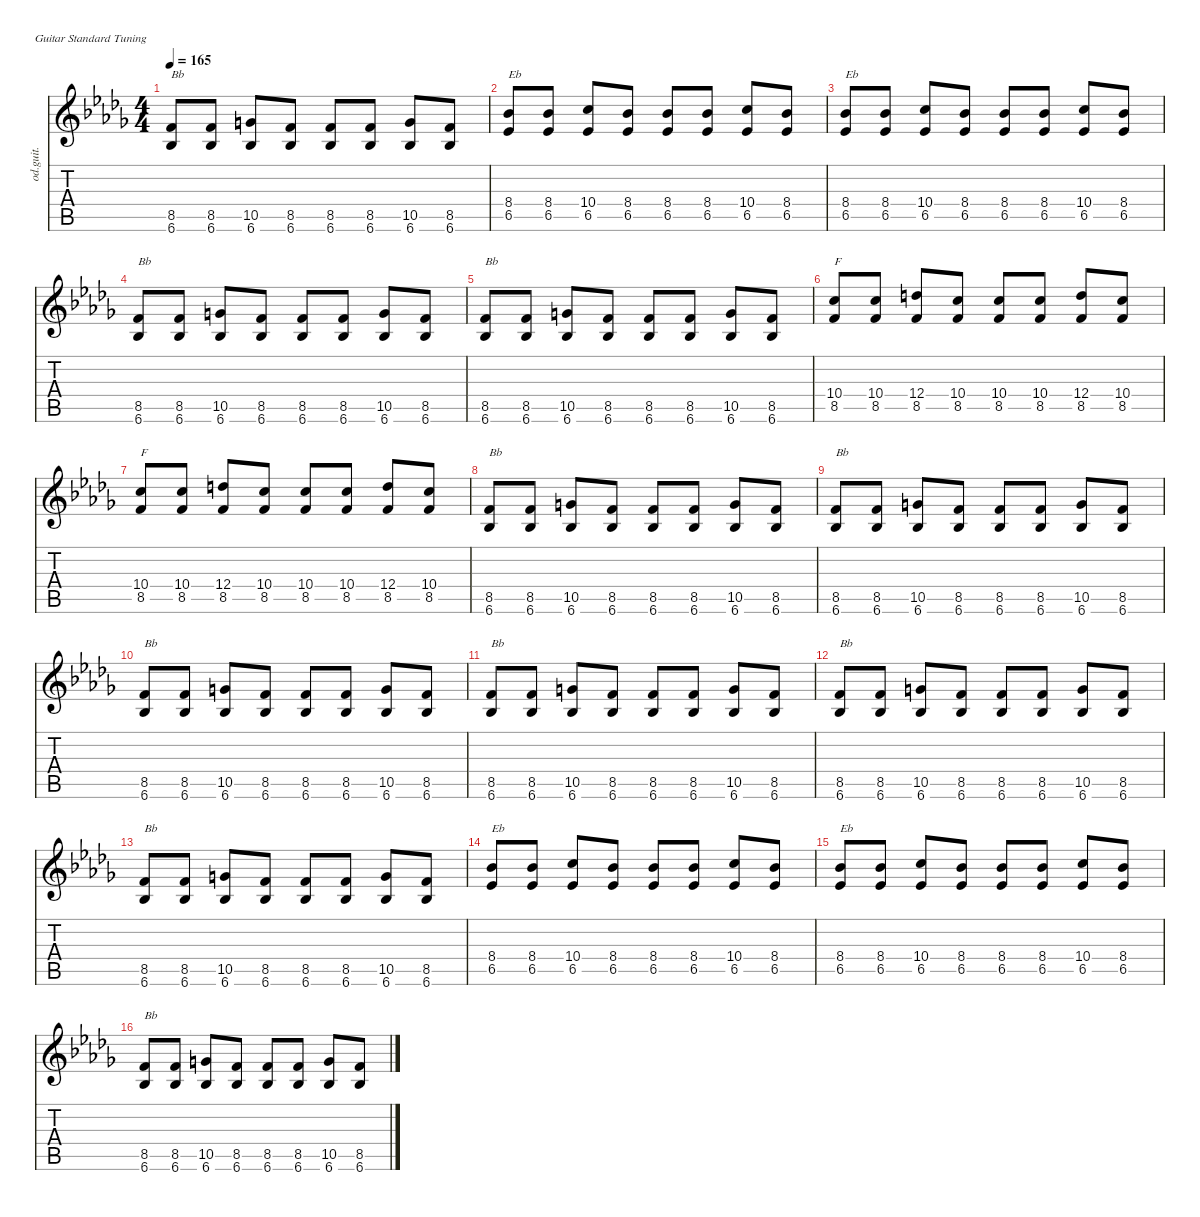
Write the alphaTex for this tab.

\defaultSystemsLayout 4
\hideDynamics
\bracketExtendMode nobrackets
\otherSystemsTrackNameOrientation horizontal
\track ("Track 3" "od.guit.") {mute instrument overdrivenguitar}
\staff {score tabs}
\tuning (E4 B3 G3 D3 A2 E2)
\ts (4 4)
\tempo 165
\clef g2
\ks bbminor
(8.5{acc forcenatural} 6.6{acc b}).8{txt "Bb" dy f beam Up} (8.5{acc forcenatural} 6.6{acc b}).8{beam Up} (10.5{acc forcenatural} 6.6{acc b}).8{beam Up} (8.5{acc forcenatural} 6.6{acc b}).8{beam Up} (8.5{acc forcenatural} 6.6{acc b}).8{beam Up} (8.5{acc forcenatural} 6.6{acc b}).8{beam Up} (10.5{acc forcenatural} 6.6{acc b}).8{beam Up} (8.5{acc forcenatural} 6.6{acc b}).8{beam Up} |
(8.4{acc b} 6.5{acc b}).8{txt "Eb" beam Up} (8.4{acc b} 6.5{acc b}).8{beam Up} (10.4{acc forcenatural} 6.5{acc b}).8{beam Up} (8.4{acc b} 6.5{acc b}).8{beam Up} (8.4{acc b} 6.5{acc b}).8{beam Up} (8.4{acc b} 6.5{acc b}).8{beam Up} (10.4{acc forcenatural} 6.5{acc b}).8{beam Up} (8.4{acc b} 6.5{acc b}).8{beam Up} |
(8.4{acc b} 6.5{acc b}).8{txt "Eb" beam Up} (8.4{acc b} 6.5{acc b}).8{beam Up} (10.4{acc forcenatural} 6.5{acc b}).8{beam Up} (8.4{acc b} 6.5{acc b}).8{beam Up} (8.4{acc b} 6.5{acc b}).8{beam Up} (8.4{acc b} 6.5{acc b}).8{beam Up} (10.4{acc forcenatural} 6.5{acc b}).8{beam Up} (8.4{acc b} 6.5{acc b}).8{beam Up} |
(8.5{acc forcenatural} 6.6{acc b}).8{txt "Bb" beam Up} (8.5{acc forcenatural} 6.6{acc b}).8{beam Up} (10.5{acc forcenatural} 6.6{acc b}).8{beam Up} (8.5{acc forcenatural} 6.6{acc b}).8{beam Up} (8.5{acc forcenatural} 6.6{acc b}).8{beam Up} (8.5{acc forcenatural} 6.6{acc b}).8{beam Up} (10.5{acc forcenatural} 6.6{acc b}).8{beam Up} (8.5{acc forcenatural} 6.6{acc b}).8{beam Up} |
(8.5{acc forcenatural} 6.6{acc b}).8{txt "Bb" beam Up} (8.5{acc forcenatural} 6.6{acc b}).8{beam Up} (10.5{acc forcenatural} 6.6{acc b}).8{beam Up} (8.5{acc forcenatural} 6.6{acc b}).8{beam Up} (8.5{acc forcenatural} 6.6{acc b}).8{beam Up} (8.5{acc forcenatural} 6.6{acc b}).8{beam Up} (10.5{acc forcenatural} 6.6{acc b}).8{beam Up} (8.5{acc forcenatural} 6.6{acc b}).8{beam Up} |
(10.4{acc forcenatural} 8.5{acc forcenatural}).8{txt "F" beam Up} (10.4{acc forcenatural} 8.5{acc forcenatural}).8{beam Up} (12.4{acc forcenatural} 8.5{acc forcenatural}).8{beam Up} (10.4{acc forcenatural} 8.5{acc forcenatural}).8{beam Up} (10.4{acc forcenatural} 8.5{acc forcenatural}).8{beam Up} (10.4{acc forcenatural} 8.5{acc forcenatural}).8{beam Up} (12.4{acc forcenatural} 8.5{acc forcenatural}).8{beam Up} (10.4{acc forcenatural} 8.5{acc forcenatural}).8{beam Up} |
(10.4{acc forcenatural} 8.5{acc forcenatural}).8{txt "F" beam Up} (10.4{acc forcenatural} 8.5{acc forcenatural}).8{beam Up} (12.4{acc forcenatural} 8.5{acc forcenatural}).8{beam Up} (10.4{acc forcenatural} 8.5{acc forcenatural}).8{beam Up} (10.4{acc forcenatural} 8.5{acc forcenatural}).8{beam Up} (10.4{acc forcenatural} 8.5{acc forcenatural}).8{beam Up} (12.4{acc forcenatural} 8.5{acc forcenatural}).8{beam Up} (10.4{acc forcenatural} 8.5{acc forcenatural}).8{beam Up} |
(8.5{acc forcenatural} 6.6{acc b}).8{txt "Bb" beam Up} (8.5{acc forcenatural} 6.6{acc b}).8{beam Up} (10.5{acc forcenatural} 6.6{acc b}).8{beam Up} (8.5{acc forcenatural} 6.6{acc b}).8{beam Up} (8.5{acc forcenatural} 6.6{acc b}).8{beam Up} (8.5{acc forcenatural} 6.6{acc b}).8{beam Up} (10.5{acc forcenatural} 6.6{acc b}).8{beam Up} (8.5{acc forcenatural} 6.6{acc b}).8{beam Up} |
(8.5{acc forcenatural} 6.6{acc b}).8{txt "Bb" beam Up} (8.5{acc forcenatural} 6.6{acc b}).8{beam Up} (10.5{acc forcenatural} 6.6{acc b}).8{beam Up} (8.5{acc forcenatural} 6.6{acc b}).8{beam Up} (8.5{acc forcenatural} 6.6{acc b}).8{beam Up} (8.5{acc forcenatural} 6.6{acc b}).8{beam Up} (10.5{acc forcenatural} 6.6{acc b}).8{beam Up} (8.5{acc forcenatural} 6.6{acc b}).8{beam Up} |
(8.5{acc forcenatural} 6.6{acc b}).8{txt "Bb" beam Up} (8.5{acc forcenatural} 6.6{acc b}).8{beam Up} (10.5{acc forcenatural} 6.6{acc b}).8{beam Up} (8.5{acc forcenatural} 6.6{acc b}).8{beam Up} (8.5{acc forcenatural} 6.6{acc b}).8{beam Up} (8.5{acc forcenatural} 6.6{acc b}).8{beam Up} (10.5{acc forcenatural} 6.6{acc b}).8{beam Up} (8.5{acc forcenatural} 6.6{acc b}).8{beam Up} |
(8.5{acc forcenatural} 6.6{acc b}).8{txt "Bb" beam Up} (8.5{acc forcenatural} 6.6{acc b}).8{beam Up} (10.5{acc forcenatural} 6.6{acc b}).8{beam Up} (8.5{acc forcenatural} 6.6{acc b}).8{beam Up} (8.5{acc forcenatural} 6.6{acc b}).8{beam Up} (8.5{acc forcenatural} 6.6{acc b}).8{beam Up} (10.5{acc forcenatural} 6.6{acc b}).8{beam Up} (8.5{acc forcenatural} 6.6{acc b}).8{beam Up} |
(8.5{acc forcenatural} 6.6{acc b}).8{txt "Bb" beam Up} (8.5{acc forcenatural} 6.6{acc b}).8{beam Up} (10.5{acc forcenatural} 6.6{acc b}).8{beam Up} (8.5{acc forcenatural} 6.6{acc b}).8{beam Up} (8.5{acc forcenatural} 6.6{acc b}).8{beam Up} (8.5{acc forcenatural} 6.6{acc b}).8{beam Up} (10.5{acc forcenatural} 6.6{acc b}).8{beam Up} (8.5{acc forcenatural} 6.6{acc b}).8{beam Up} |
(8.5{acc forcenatural} 6.6{acc b}).8{txt "Bb" beam Up} (8.5{acc forcenatural} 6.6{acc b}).8{beam Up} (10.5{acc forcenatural} 6.6{acc b}).8{beam Up} (8.5{acc forcenatural} 6.6{acc b}).8{beam Up} (8.5{acc forcenatural} 6.6{acc b}).8{beam Up} (8.5{acc forcenatural} 6.6{acc b}).8{beam Up} (10.5{acc forcenatural} 6.6{acc b}).8{beam Up} (8.5{acc forcenatural} 6.6{acc b}).8{beam Up} |
(8.4{acc b} 6.5{acc b}).8{txt "Eb" beam Up} (8.4{acc b} 6.5{acc b}).8{beam Up} (10.4{acc forcenatural} 6.5{acc b}).8{beam Up} (8.4{acc b} 6.5{acc b}).8{beam Up} (8.4{acc b} 6.5{acc b}).8{beam Up} (8.4{acc b} 6.5{acc b}).8{beam Up} (10.4{acc forcenatural} 6.5{acc b}).8{beam Up} (8.4{acc b} 6.5{acc b}).8{beam Up} |
(8.4{acc b} 6.5{acc b}).8{txt "Eb" beam Up} (8.4{acc b} 6.5{acc b}).8{beam Up} (10.4{acc forcenatural} 6.5{acc b}).8{beam Up} (8.4{acc b} 6.5{acc b}).8{beam Up} (8.4{acc b} 6.5{acc b}).8{beam Up} (8.4{acc b} 6.5{acc b}).8{beam Up} (10.4{acc forcenatural} 6.5{acc b}).8{beam Up} (8.4{acc b} 6.5{acc b}).8{beam Up} |
(8.5{acc forcenatural} 6.6{acc b}).8{txt "Bb" beam Up} (8.5{acc forcenatural} 6.6{acc b}).8{beam Up} (10.5{acc forcenatural} 6.6{acc b}).8{beam Up} (8.5{acc forcenatural} 6.6{acc b}).8{beam Up} (8.5{acc forcenatural} 6.6{acc b}).8{beam Up} (8.5{acc forcenatural} 6.6{acc b}).8{beam Up} (10.5{acc forcenatural} 6.6{acc b}).8{beam Up} (8.5{acc forcenatural} 6.6{acc b}).8{beam Up}
